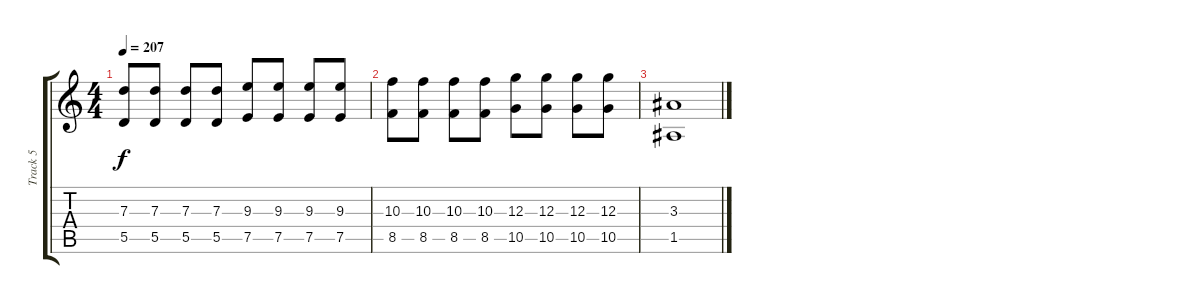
\track ("Track 5" "Track 5") {instrument overdrivenguitar}
\staff {score tabs}
\tuning (E4 B3 G3 D3 A2 D2) {hide}
\ts (4 4)
\tempo 207
\clef g2
\ks c
(7.3 5.5).8{dy f} (7.3 5.5).8 (7.3 5.5).8 (7.3 5.5).8 (9.3 7.5).8 (9.3 7.5).8 (9.3 7.5).8 (9.3 7.5).8 |
(10.3 8.5).8 (10.3 8.5).8 (10.3 8.5).8 (10.3 8.5).8 (12.3 10.5).8 (12.3 10.5).8 (12.3 10.5).8 (12.3 10.5).8 |
(3.3 1.5).1
